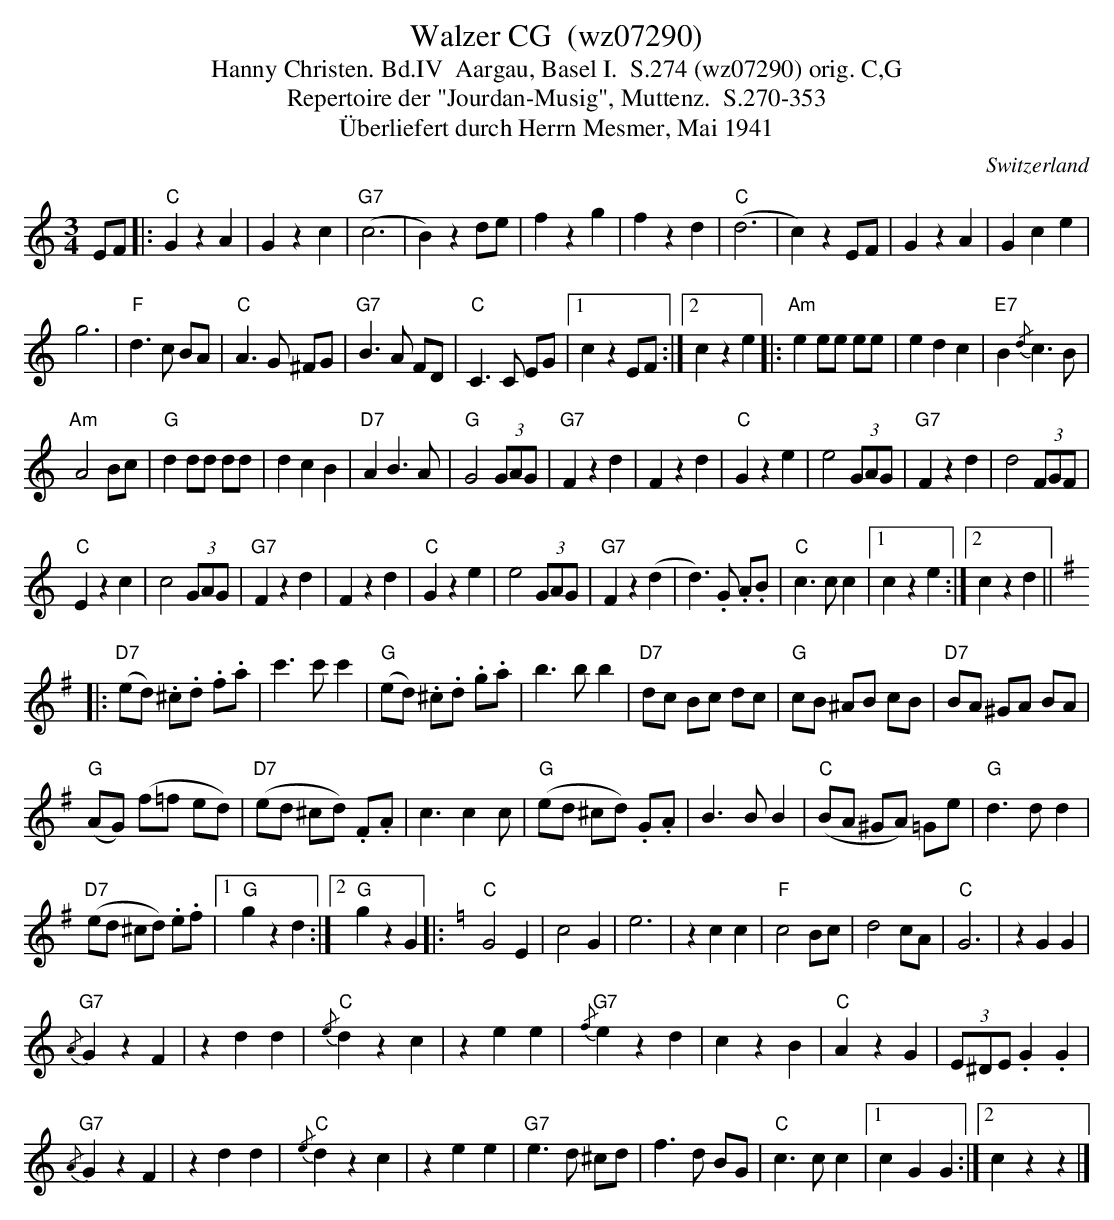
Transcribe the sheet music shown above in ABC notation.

X:1
T:Walzer CG  (wz07290)
T:Hanny Christen. Bd.IV  Aargau, Basel I.  S.274 (wz07290) orig. C,G
T: Repertoire der "Jourdan-Musig", Muttenz.  S.270-353
T:Überliefert durch Herrn Mesmer, Mai 1941
M:3/4
L:1/8
O:Switzerland
K:C major
EF |: "C"G2z2A2 | G2z2c2 |  ("G7"c6 | B2)z2 de | f2z2g2 | f2z2d2 | ("C"d6 | c2)z2EF | G2z2A2 | G2c2e2 |
g6 | "F"d3c BA | "C"A3G ^FG | "G7"B3A FD | "C"C3C EG |1 c2z2EF :|2 c2z2 e2  |: "Am"e2ee ee | e2d2c2 | "E7"B2 {/d}c3B  |
"Am"A4 Bc | "G"d2 dd dd | d2c2B2 | "D7"A2B3A | "G"G4 (3GAG | "G7"F2z2d2 | F2z2d2 |  "C"G2z2e2 | e4 (3GAG | "G7"F2z2d2 | d4 (3FGF |
"C"E2z2c2 | c4 (3GAG | "G7"F2z2d2 | F2z2d2 | "C"G2z2e2 | e4 (3GAG | "G7"F2z2(d2 | d3).G .A.B | "C"c3cc2 |1 c2z2e2 :|2 c2z2d2 || [K:G]
|: ("D7"ed) .^c.d .f.a | c'3c' c'2 | ("G"ed) .^c.d .g.a | b3bb2 | "D7"dc Bc dc | "G"cB ^AB cB |  "D7"BA ^GA BA |
("G"AG) (f=f ed) | ("D7"ed ^cd) .F.A | c3c2c | ("G"ed ^cd) .G.A | B3BB2 | ("C"BA ^GA) =Ge | "G"d3dd2 |
("D7"ed ^cd) .e.f |1 "G"g2z2d2 :|2 "G"g2z2G2 |: [K:C] [L:1/4] "C"G2E | c2G | e3 | zcc | "F"c2 B/c/ | d2c/A/ | "C"G3 | zGG |
{/A}"G7"GzF | zdd | {/e}"C"dzc | zee | {/f}"G7"ezd | czB | "C"AzG | (3E/^D/E/ .G.G |
{/A}"G7"GzF | zdd | {/e}"C"dzc | zee | "G7"e>d ^c/d/ | f>d B/G/ | "C"c>cc |1 cGG :|2 czz |]
